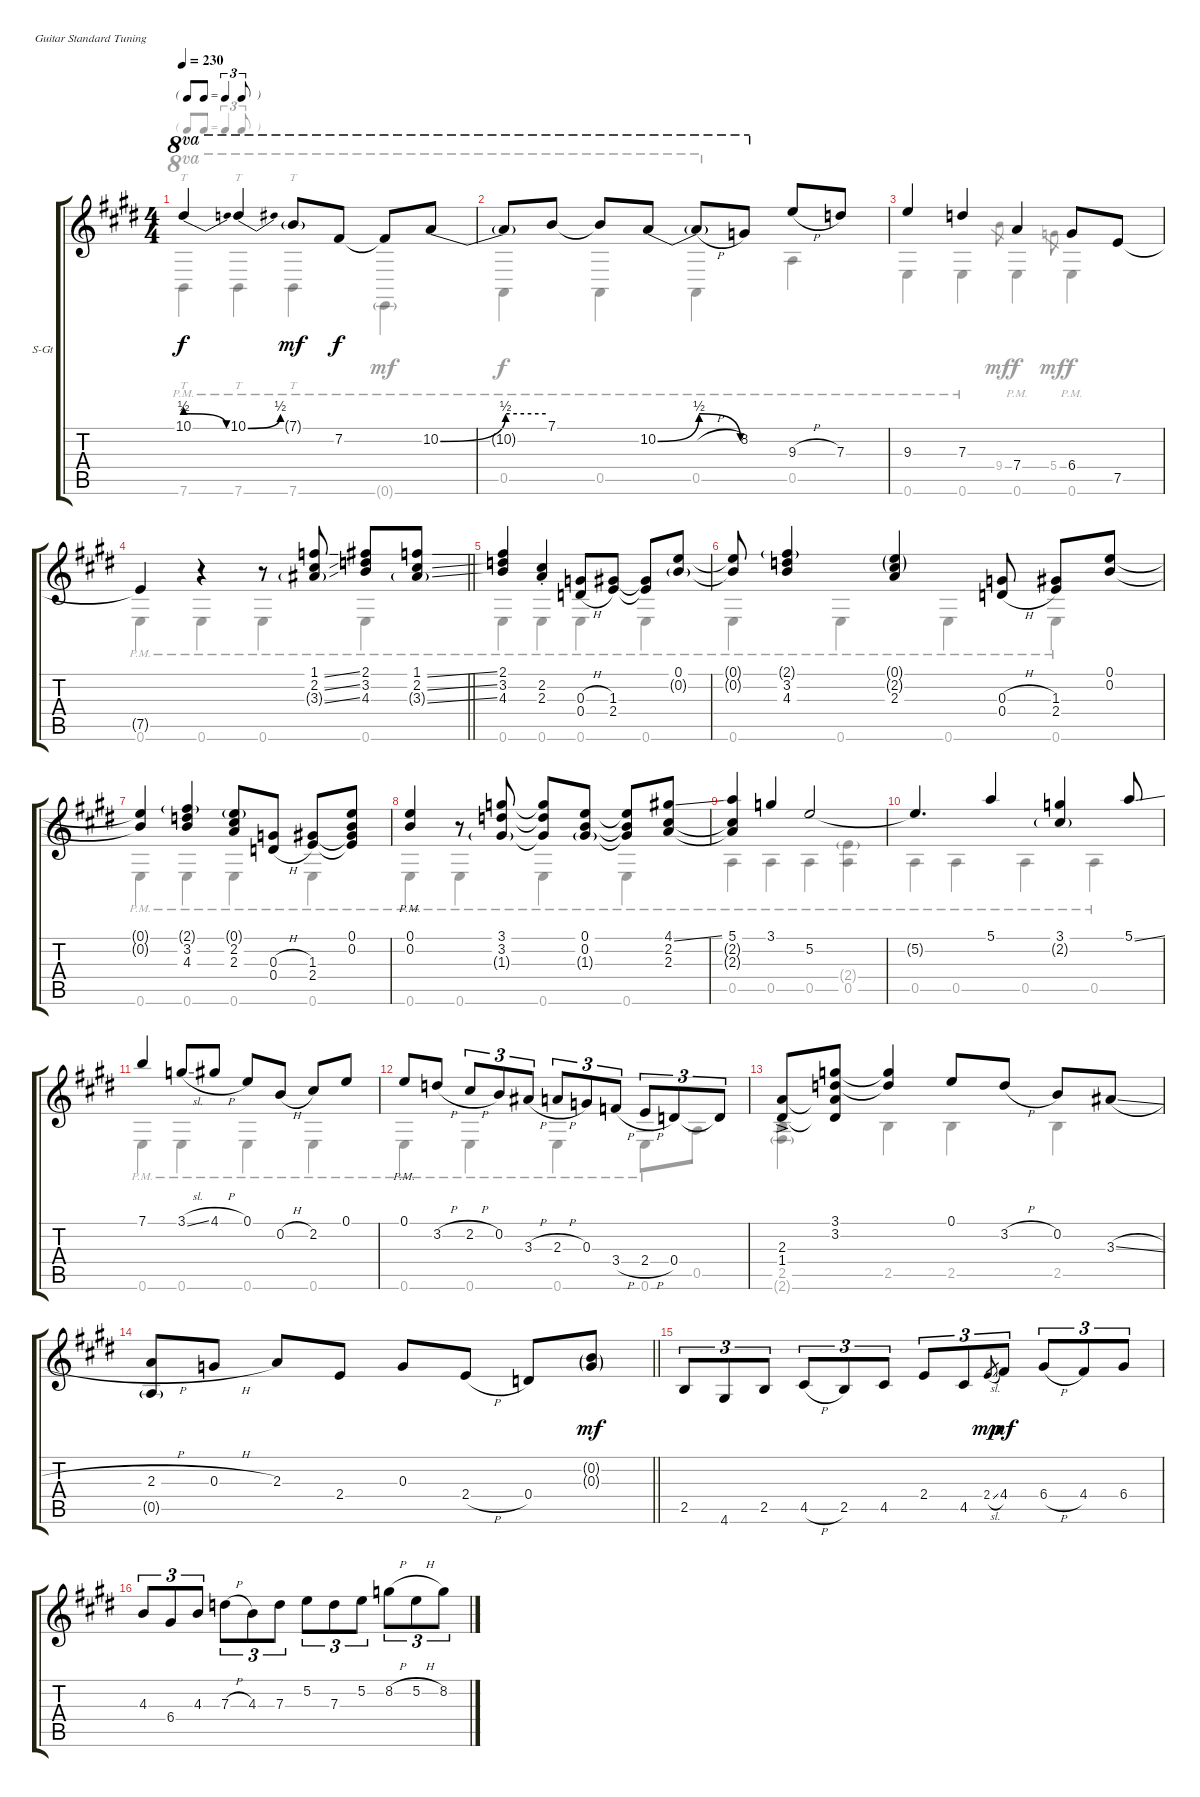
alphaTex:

\bracketExtendMode groupsimilarinstruments
\firstSystemTrackNameOrientation horizontal
\otherSystemsTrackNameOrientation horizontal
\track ("Tommy Emmanuel" "S-Gt") {instrument acousticguitarsteel}
\staff {score tabs}
\tuning (E4 B3 G3 D3 A2 E2)
\voice
\ts (4 4)
\tf triplet8th
\tempo 230
\clef g2
\ks c#minor
10.1{be (release 0 2 60 0) t}.4{ot 8va dy f} 10.1{be (bend 0 0 60 2)}.4{ot 8va} 7.1{g}.8{ot 8va dy mf} 7.2.8{ot 8va dy f} 7.2{t}.8{ot 8va} 10.2{be (bend 0 0 60 2)}.8{ot 8va} |
10.2{be (hold 0 2 60 2) t}.8{ot 8va} 7.1.8{ot 8va} 7.1{t}.8{ot 8va} 10.2{be (bendrelease 0 0 30 2 30 2 60 0)}.8{ot 8va} 10.2{h t}.8{ot 8va} 8.2.8{ot 8va} 9.3{h}.8 7.3.8 |
9.3.4 7.3.4 7.4.4 6.4.8 7.5.8 |
\barLineRight lightlight
\ks e
7.5{t}.4 r.4 r.8 (1.1{ss} 2.2{ss} 3.3{ss g}).8 (2.1 3.2 4.3).8 (1.1{ss} 2.2{ss} 3.3{ss g}).8 |
\ks c#minor
(2.1 3.2 4.3).4 (2.2{st} 2.3{st}).4 (0.3{h} 0.4{h}).8 (1.3 2.4).8 (1.3{t} 2.4{t}).8 (0.1 0.2{g}).8 |
(0.1{t} 0.2{t}).8 (2.1{g} 3.2 4.3).4 (0.1{g} 2.2{g} 2.3).4 (0.3{h} 0.4{h}).8 (1.3 2.4).8 (0.1 0.2).8 |
(0.1{t} 0.2{t}).4 (2.1{g} 3.2 4.3).4 (0.1{g} 2.2 2.3).8 (0.3{h} 0.4{h}).8 (1.3 2.4).8 (0.1 0.2 1.3{t} 2.4{t}).8 |
\ks e
(0.1{pm} 0.2{pm}).4 r.8 (3.1 3.2 1.3{g}).8 (3.1{t} 3.2{t} 1.3{t}).8 (0.1 0.2 1.3{g}).8 (0.1{t} 0.2{t} 1.3{t}).8 (4.1{ss} 2.2 2.3).8 |
\ks c#minor
(5.1 2.2{t} 2.3{t}).4 3.1.4 5.2.2 |
5.2{t}.4{d} 5.1.4 (3.1 2.2{g}).4 5.1{ss}.8 |
7.1.4 3.1{sl}.8 4.1{h}.8 0.1.8 0.2{h}.8 2.2.8 0.1.8 |
\ks e
0.1{pm}.8 3.2{h}.8 2.2{h}.8{tu (3 2)} 0.2.8{tu (3 2)} 3.3{h}.8{tu (3 2)} 2.3{h}.8{tu (3 2)} 0.3.8{tu (3 2)} 3.4{h}.8{tu (3 2)} 2.4{h}.8{tu (3 2)} 0.4.8{tu (3 2)} 0.4{t}.8{tu (3 2)} |
\ks c#minor
(2.3{ac} 1.4{ac}).8 (3.1 3.2 2.3{t} 1.4{t}).8 (3.1{t} 3.2{t}).4 0.1.8 3.2{h}.8 0.2.8 3.3{sl}.8 |
\barLineRight lightlight
(2.3{h} 0.5{g}).8 0.3{h}.8 2.3.8 2.4.8 0.3.8 2.4{h}.8 0.4.8 (0.2{g} 0.3{g}).8{dy mf} |
\ks e
2.5.8{tu (3 2)} 4.6.8{tu (3 2)} 2.5.8{tu (3 2)} 4.5{h}.8{tu (3 2)} 2.5.8{tu (3 2)} 4.5.8{tu (3 2)} 2.4.8{tu (3 2)} 4.5.8{tu (3 2)} 2.4{sl}.8{gr dy mp} 4.4.8{tu (3 2) dy mf} 6.4{h}.8{tu (3 2)} 4.4.8{tu (3 2)} 6.4.8{tu (3 2)} |
\ks c#minor
4.3.8{tu (3 2)} 6.4.8{tu (3 2)} 4.3.8{tu (3 2)} 7.3{h}.8{tu (3 2)} 4.3.8{tu (3 2)} 7.3.8{tu (3 2)} 5.2.8{tu (3 2)} 7.3.8{tu (3 2)} 5.2.8{tu (3 2)} 8.2{h}.8{tu (3 2)} 5.2{h}.8{tu (3 2)} 8.2.8{tu (3 2)}
\voice
\clef g2
\ottava regular
\simile none
\ks c#minor
7.6{pm}.4{tt ot 8va dy f} 7.6{pm}.4{tt ot 8va} 7.6{pm}.4{tt ot 8va} 0.6{g pm}.4{ot 8va dy mf} |
0.5{pm}.4{ot 8va dy f} 0.5{pm}.4{ot 8va} 0.5{pm}.4{ot 8va} 0.5{pm}.4 |
0.6{pm}.4 0.6{pm}.4 9.4.8{gr dy mf} 0.6{pm}.4{dy f} 5.4.8{gr dy mf} 0.6{pm}.4{dy f} |
\barLineRight lightlight
\ks e
0.6{pm}.4 0.6{pm}.4 0.6{pm}.4 0.6{pm}.4 |
\ks c#minor
0.6{pm}.4 0.6{pm}.4 0.6{pm}.4 0.6{pm}.4 |
0.6{pm}.4 0.6{pm}.4 0.6{pm}.4 0.6{pm}.4 |
0.6{pm}.4 0.6{pm}.4 0.6{pm}.4 0.6{pm}.4 |
\ks e
0.6{pm}.4 0.6{pm}.4 0.6{pm}.4 0.6{pm}.4 |
\ks c#minor
0.5{pm}.4 0.5{pm}.4 0.5{pm}.4 (2.4{g pm} 0.5{pm}).4 |
0.5{pm}.4 0.5{pm}.4 0.5{pm}.4 0.5{pm}.4 |
0.6{pm}.4 0.6{pm}.4 0.6{pm}.4 0.6{pm}.4 |
\ks e
0.6{pm}.4 0.6{pm}.4 0.6{pm}.4 0.6{pm}.8 0.5.8 |
\ks c#minor
(2.5 2.6{g}).4 2.5.4 2.5.4 2.5.4 |
\barLineRight lightlight
|
\ks e
|
\ks c#minor
